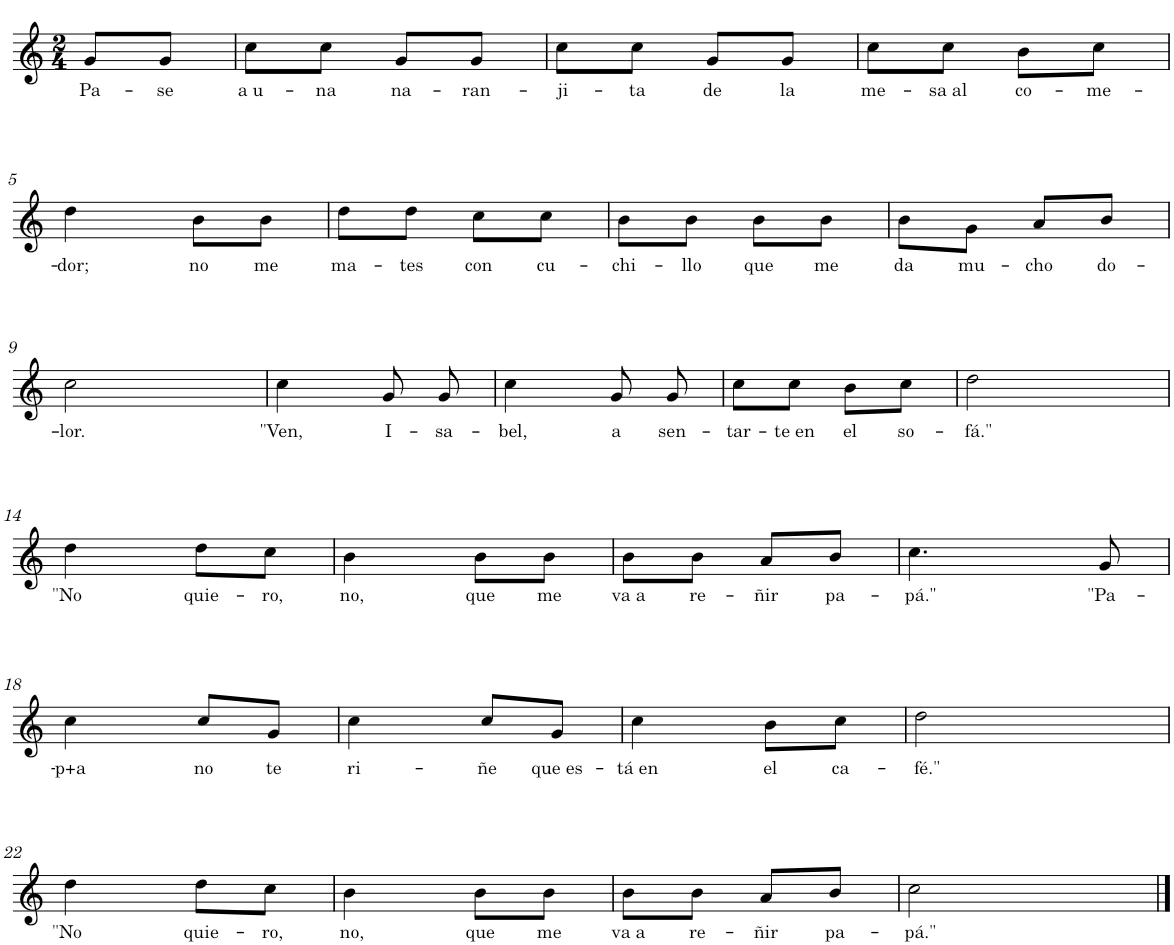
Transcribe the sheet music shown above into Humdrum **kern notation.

**kern	**text
*part1	*part1
*staff1	*staff1
*I"Nylon Guitar	*
*clefG2	*
*Trd7c12	*
*k[]	*
*M2/4	*
=1	=1
!	!LO:LY:b
8g/L	Pa-
!	!LO:LY:b
8g/J	-se
=2	=2
!	!LO:LY:b
8cc\L	a u-
!	!LO:LY:b
8cc\J	-na
!	!LO:LY:b
8g/L	na-
!	!LO:LY:b
8g/J	-ran-
=3	=3
!	!LO:LY:b
8cc\L	-ji-
!	!LO:LY:b
8cc\J	-ta
!	!LO:LY:b
8g/L	de
!	!LO:LY:b
8g/J	la
=4	=4
!	!LO:LY:b
8cc\L	me-
!	!LO:LY:b
8cc\J	sa al
!	!LO:LY:b
8b\L	co-
!	!LO:LY:b
8cc\J	-me-
!!LO:LB:g=z
=5	=5
!	!LO:LY:b
4dd\	-dor;
!	!LO:LY:b
8b\L	no
!	!LO:LY:b
8b\J	me
=6	=6
!	!LO:LY:b
8dd\L	ma-
!	!LO:LY:b
8dd\J	-tes
!	!LO:LY:b
8cc\L	con
!	!LO:LY:b
8cc\J	cu-
=7	=7
!	!LO:LY:b
8b\L	-chi-
!	!LO:LY:b
8b\J	-llo
!	!LO:LY:b
8b\L	que
!	!LO:LY:b
8b\J	me
=8	=8
!	!LO:LY:b
8b\L	da
!	!LO:LY:b
8g\J	mu-
!	!LO:LY:b
8a/L	-cho
!	!LO:LY:b
8b/J	do-
!!LO:LB:g=z
=9	=9
!	!LO:LY:b
2cc\	-lor.
=10	=10
!	!LO:LY:b
4cc\	"Ven,
!	!LO:LY:b
8g/	I-
!	!LO:LY:b
8g/	-sa-
=11	=11
!	!LO:LY:b
4cc\	-bel,
!	!LO:LY:b
8g/	a
!	!LO:LY:b
8g/	sen-
=12	=12
!	!LO:LY:b
8cc\L	-tar-
!	!LO:LY:b
8cc\J	-te en
!	!LO:LY:b
8b\L	el
!	!LO:LY:b
8cc\J	so-
=13	=13
!	!LO:LY:b
2dd\	-fá."
!!LO:LB:g=z
=14	=14
!	!LO:LY:b
4dd\	"No
!	!LO:LY:b
8dd\L	quie-
!	!LO:LY:b
8cc\J	ro,
=15	=15
!	!LO:LY:b
4b\	no,
!	!LO:LY:b
8b\L	que
!	!LO:LY:b
8b\J	me
=16	=16
!	!LO:LY:b
8b\L	va a
!	!LO:LY:b
8b\J	re-
!	!LO:LY:b
8a/L	-ñir
!	!LO:LY:b
8b/J	pa-
=17	=17
!	!LO:LY:b
4.cc\	-pá."
!	!LO:LY:b
8g/	"Pa-
!!LO:LB:g=z
=18	=18
!	!LO:LY:b
4cc\	-p+a
!	!LO:LY:b
8cc/L	no
!	!LO:LY:b
8g/J	te
=19	=19
!	!LO:LY:b
4cc\	ri-
!	!LO:LY:b
8cc/L	-ñe
!	!LO:LY:b
8g/J	que es-
=20	=20
!	!LO:LY:b
4cc\	-tá en
!	!LO:LY:b
8b\L	el
!	!LO:LY:b
8cc\J	ca-
=21	=21
!	!LO:LY:b
2dd\	-fé."
!!LO:LB:g=z
=22	=22
!	!LO:LY:b
4dd\	"No
!	!LO:LY:b
8dd\L	quie-
!	!LO:LY:b
8cc\J	ro,
=23	=23
!	!LO:LY:b
4b\	no,
!	!LO:LY:b
8b\L	que
!	!LO:LY:b
8b\J	me
=24	=24
!	!LO:LY:b
8b\L	va a
!	!LO:LY:b
8b\J	re-
!	!LO:LY:b
8a/L	-ñir
!	!LO:LY:b
8b/J	pa-
=25	=25
!	!LO:LY:b
2cc\	-pá."
==	==
*-	*-
